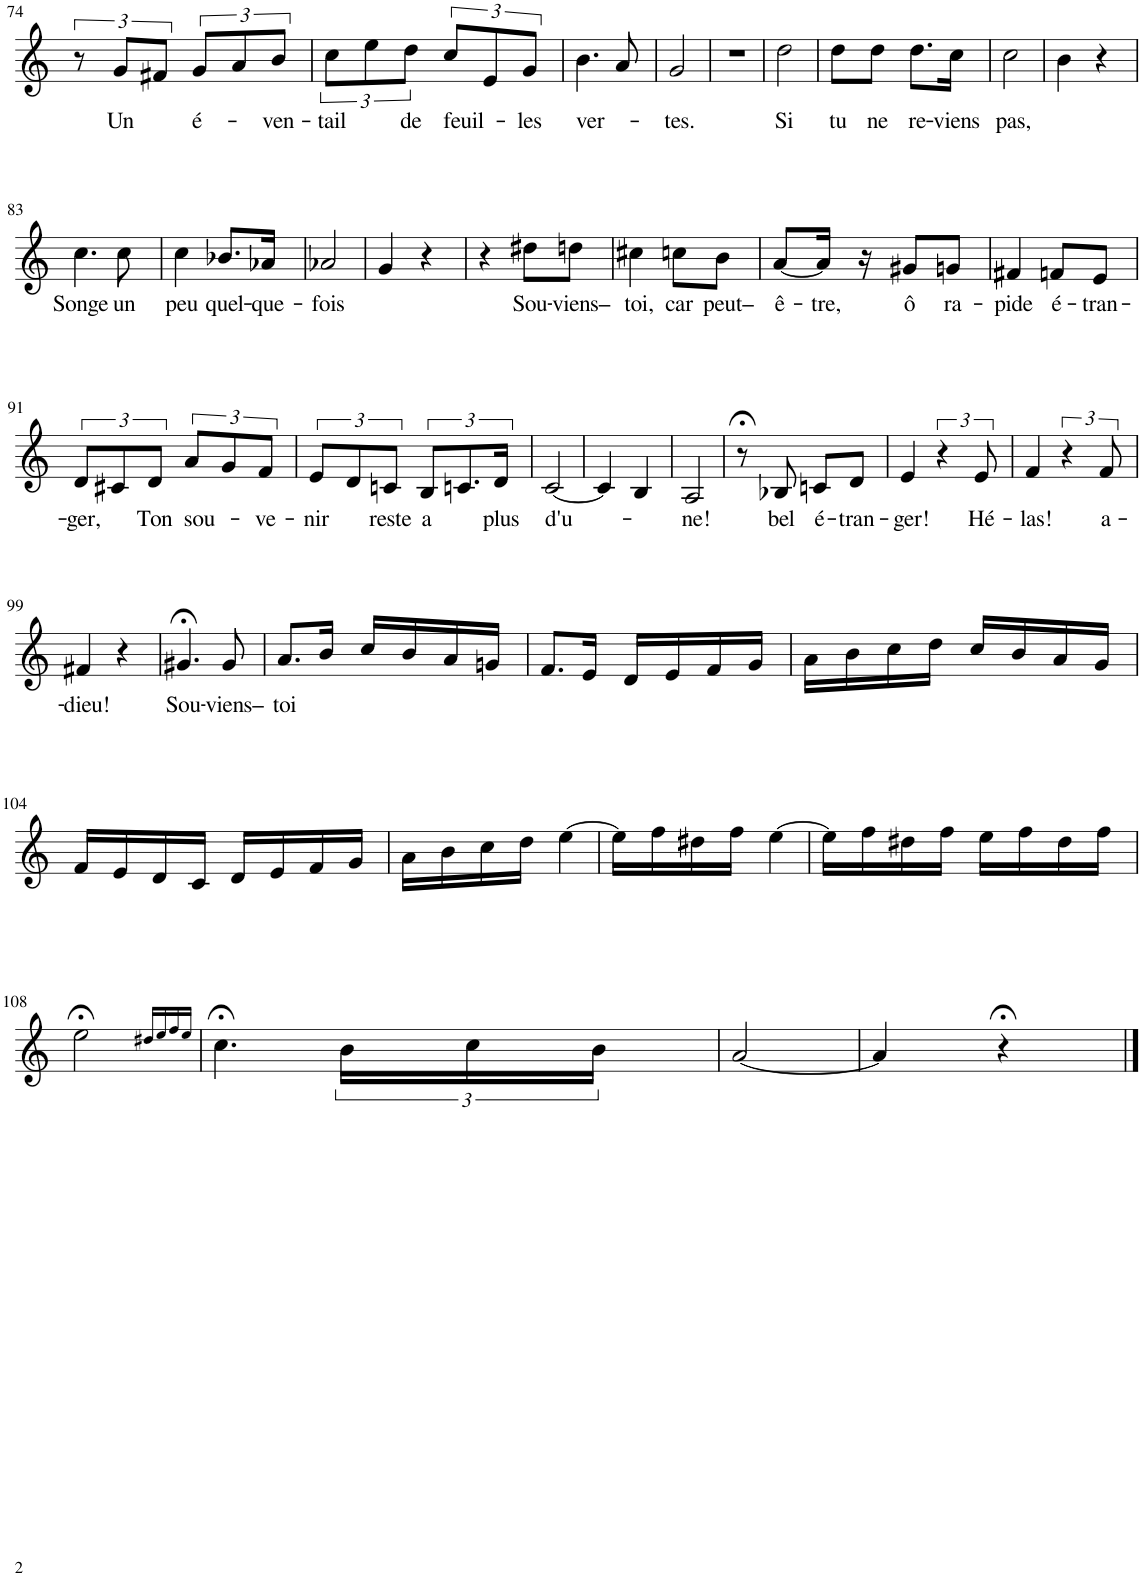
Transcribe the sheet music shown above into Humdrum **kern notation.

**kern	**text
*part1	*part1
*staff1	*staff1
*I"Piano	*
*I'Pno	*
!!LO:PB:g=z
*clefG2	*
*k[]	*
*M2/4	*
=74	=74
12r	.
!	!LO:LY:b
12g/L	Un
12f#X/J	.
!	!LO:LY:b
12g/L	é-
12a/	.
!	!LO:LY:b
12b/J	-ven-
=75	=75
!	!LO:LY:b
12cc\L	-tail
12ee\	.
!	!LO:LY:b
12dd\J	de
!	!LO:LY:b
12cc/L	feuil-
12e/	.
!	!LO:LY:b
12g/J	-les
=76	=76
!	!LO:LY:b
4.b\	ver-
8a/	.
=77	=77
!	!LO:LY:b
2g/	-tes.
=78	=78
2r	.
=79	=79
!	!LO:LY:b
2dd\	Si
=80	=80
!	!LO:LY:b
8dd\L	tu
!	!LO:LY:b
8dd\J	ne
!	!LO:LY:b
8.dd\L	re-
!	!LO:LY:b
16cc\Jk	-viens
=81	=81
!	!LO:LY:b
2cc\	pas,
=82	=82
4b\	.
4r	.
!!LO:LB:g=z
=83	=83
!	!LO:LY:b
4.cc\	Songe
!	!LO:LY:b
8cc\	un
=84	=84
!	!LO:LY:b
4cc\	peu
!	!LO:LY:b
8.b-X/L	quel-
!	!LO:LY:b
16a-X/Jk	-que-
=85	=85
!	!LO:LY:b
2a-X/	-fois
=86	=86
4g/	.
4r	.
=87	=87
4r	.
!	!LO:LY:b
8dd#X\L	Sou-
!	!LO:LY:b
8ddn\J	-viens–
=88	=88
!	!LO:LY:b
4cc#X\	toi,
!	!LO:LY:b
8ccn\L	car
!	!LO:LY:b
8b\J	peut–
=89	=89
!	!LO:LY:b
[8a/L	ê-
!	!LO:LY:b
16a/Jk]	-tre,
16r	.
!	!LO:LY:b
8g#X/L	ô
!	!LO:LY:b
8gn/J	ra-
=90	=90
!	!LO:LY:b
4f#X/	-pide
!	!LO:LY:b
8fn/L	é-
!	!LO:LY:b
8e/J	-tran-
!!LO:LB:g=z
=91	=91
!	!LO:LY:b
12d/L	-ger,
12c#X/	.
!	!LO:LY:b
12d/J	Ton
!	!LO:LY:b
12a/L	sou-
12g/	.
!	!LO:LY:b
12f/J	-ve-
=92	=92
!	!LO:LY:b
12e/L	-nir
12d/	.
!	!LO:LY:b
12cn/J	reste
!	!LO:LY:b
12B/L	a
12.cn/	.
!	!LO:LY:b
24d/Jk	plus
=93	=93
!	!LO:LY:b
[2c/	d'u-
=94	=94
4c/]	.
4B/	.
=95	=95
!	!LO:LY:b
2A/	-ne!
=96	=96
8r;<	.
!	!LO:LY:b
8B-X/	bel
!	!LO:LY:b
8cn/L	é-
!	!LO:LY:b
8d/J	-tran-
=97	=97
!	!LO:LY:b
4e/	-ger!
6r	.
!	!LO:LY:b
12e/	Hé-
=98	=98
!	!LO:LY:b
4f/	-las!
6r	.
!	!LO:LY:b
12f/	a-
!!LO:LB:g=z
=99	=99
!	!LO:LY:b
4f#X/	-dieu!
4r	.
=100	=100
!	!LO:LY:b
4.g#X;</	Sou-
!	!LO:LY:b
8g#/	-viens–
=101	=101
!	!LO:LY:b
8.a/L	toi
16b/Jk	.
16cc/LL	.
16b/	.
16a/	.
16gn/JJ	.
=102	=102
8.f/L	.
16e/Jk	.
16d/LL	.
16e/	.
16f/	.
16g/JJ	.
=103	=103
16a\LL	.
16b\	.
16cc\	.
16dd\JJ	.
16cc/LL	.
16b/	.
16a/	.
16g/JJ	.
!!LO:LB:g=z
=104	=104
16f/LL	.
16e/	.
16d/	.
16c/JJ	.
16d/LL	.
16e/	.
16f/	.
16g/JJ	.
=105	=105
16a\LL	.
16b\	.
16cc\	.
16dd\JJ	.
[4ee\	.
=106	=106
16ee\LL]	.
16ff\	.
16dd#X\	.
16ff\JJ	.
[4ee\	.
=107	=107
16ee\LL]	.
16ff\	.
16dd#X\	.
16ff\JJ	.
16ee\LL	.
16ff\	.
16dd#\	.
16ff\JJ	.
!!LO:LB:g=z
=108	=108
2ee;<\	.
16qdd#X/LL	.
16qee/	.
16qff/	.
16qee/JJ	.
=109	=109
4.cc;<\	.
24b\LL	.
24cc\	.
24b\JJ	.
=110	=110
[2a/	.
=111	=111
4a/]	.
4r;<	.
==	==
*-	*-
